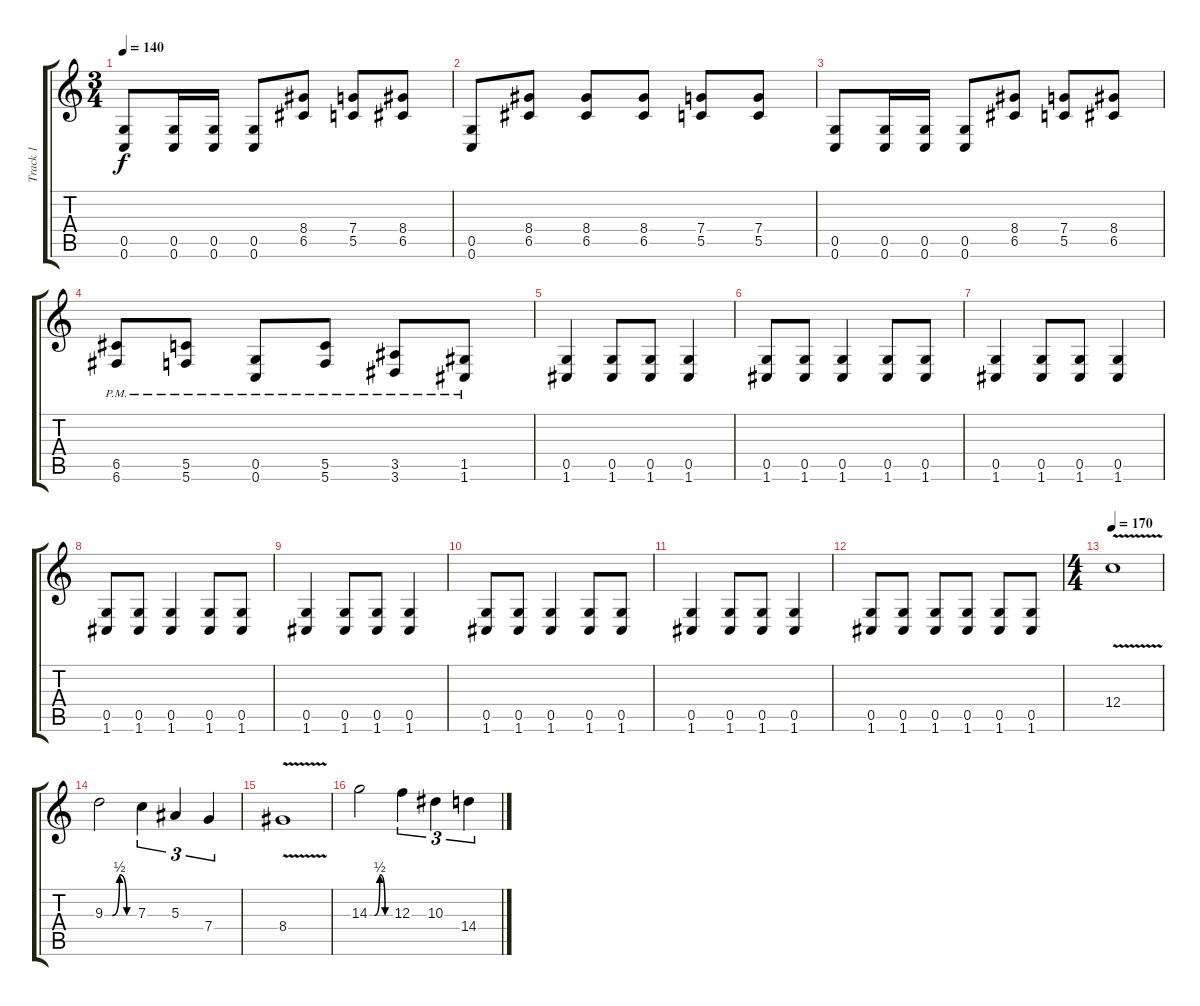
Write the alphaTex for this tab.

\track ("Track 1" "Track 1") {instrument distortionguitar}
\staff {score tabs}
\tuning (D4 A3 F3 C3 G2 C2) {hide}
\ts (3 4)
\tempo 140
\clef g2
\ks c
(0.5 0.6).8{dy f} (0.5 0.6).16 (0.5 0.6).16 (0.5 0.6).8 (8.4 6.5).8 (7.4 5.5).8 (8.4 6.5).8 |
(0.5 0.6).8 (8.4 6.5).8 (8.4 6.5).8 (8.4 6.5).8 (7.4 5.5).8 (7.4 5.5).8 |
(0.5 0.6).8 (0.5 0.6).16 (0.5 0.6).16 (0.5 0.6).8 (8.4 6.5).8 (7.4 5.5).8 (8.4 6.5).8 |
(6.5{pm} 6.6{pm}).8 (5.5{pm} 5.6{pm}).8 (0.5{pm} 0.6{pm}).8 (5.5{pm} 5.6{pm}).8 (3.5{pm} 3.6{pm}).8 (1.5{pm} 1.6{pm}).8 |
(0.5 1.6).4 (0.5 1.6).8 (0.5 1.6).8 (0.5 1.6).4 |
(0.5 1.6).8 (0.5 1.6).8 (0.5 1.6).4 (0.5 1.6).8 (0.5 1.6).8 |
(0.5 1.6).4 (0.5 1.6).8 (0.5 1.6).8 (0.5 1.6).4 |
(0.5 1.6).8 (0.5 1.6).8 (0.5 1.6).4 (0.5 1.6).8 (0.5 1.6).8 |
(0.5 1.6).4 (0.5 1.6).8 (0.5 1.6).8 (0.5 1.6).4 |
(0.5 1.6).8 (0.5 1.6).8 (0.5 1.6).4 (0.5 1.6).8 (0.5 1.6).8 |
(0.5 1.6).4 (0.5 1.6).8 (0.5 1.6).8 (0.5 1.6).4 |
(0.5 1.6).8 (0.5 1.6).8 (0.5 1.6).8 (0.5 1.6).8 (0.5 1.6).8 (0.5 1.6).8 |
\ts (4 4)
\tempo 170
12.4{v}.1 |
9.3{be (custom 0 0 15 0 30 2 45 0 60 0)}.2 7.3.4{tu (3 2)} 5.3.4{tu (3 2)} 7.4.4{tu (3 2)} |
8.4{v}.1 |
14.3{be (custom 0 0 15 0 30 2 45 0 60 0)}.2 12.3.4{tu (3 2)} 10.3.4{tu (3 2)} 14.4.4{tu (3 2)}
